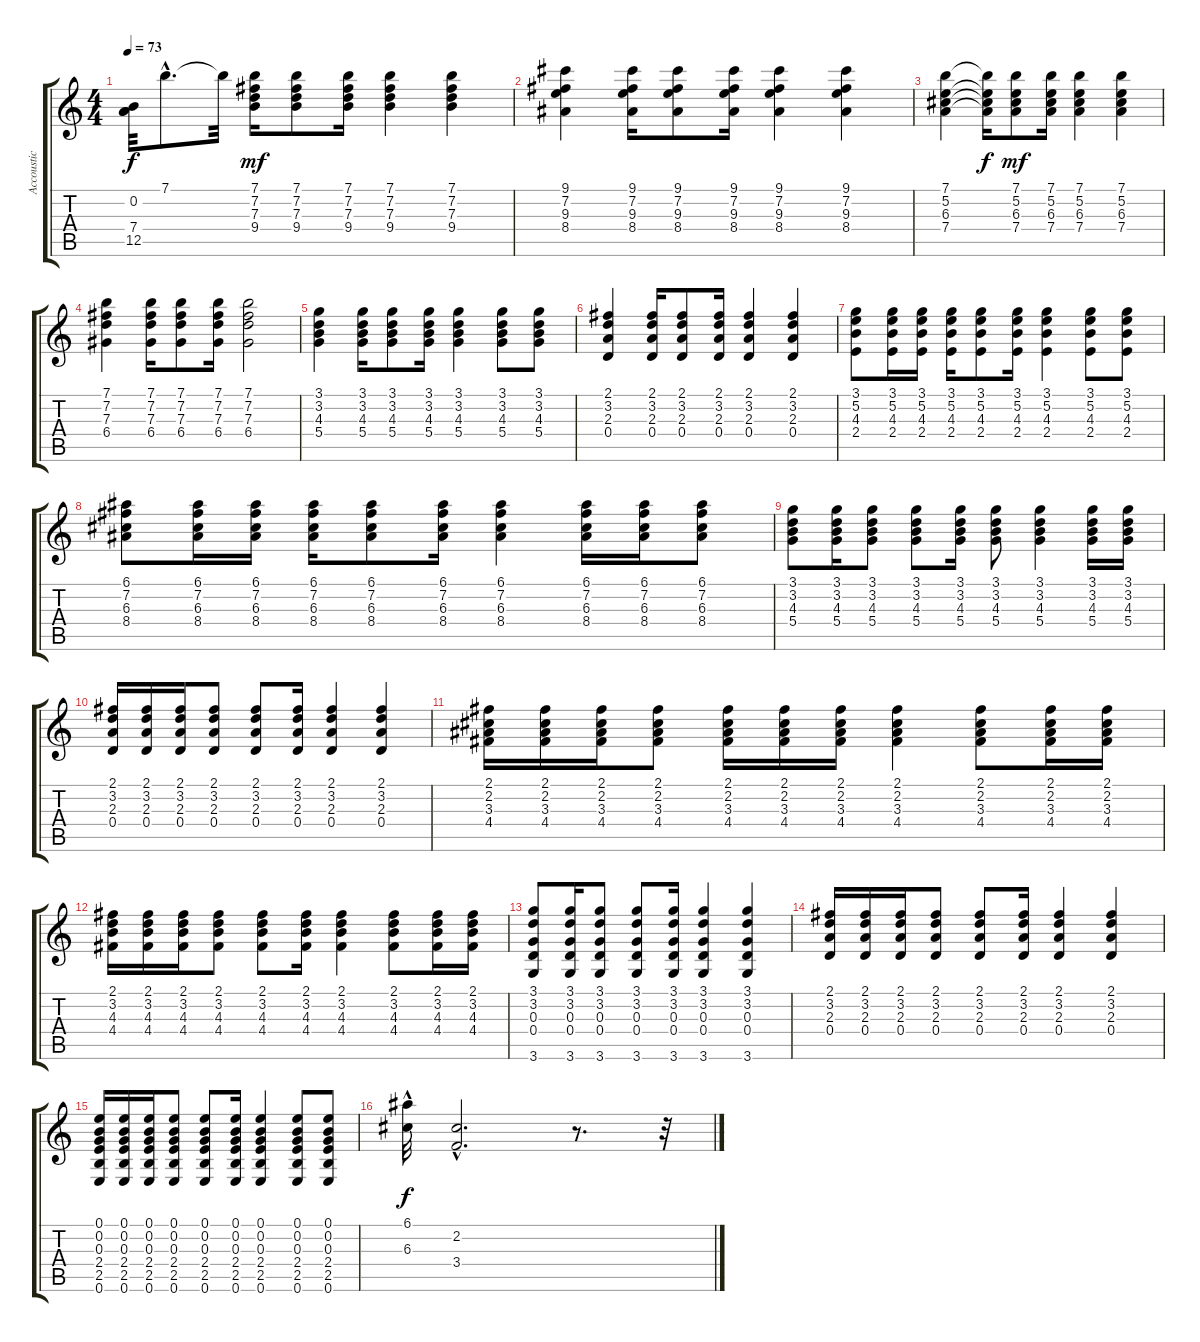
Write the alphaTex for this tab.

\track ("Accoustic Guitar 1" "Accoustic ") {instrument acousticguitarsteel}
\staff {score tabs}
\tuning (E4 B3 G3 D3 A2 E2) {hide}
\ts (4 4)
\tempo 73
\clef g2
\ks c
(0.2 7.4 12.5).32{dy f} 7.1{hac}.8{d} 7.1{t}.32 (7.1 7.2 7.3 9.4).16{dy mf} (7.1 7.2 7.3 9.4).8 (7.1 7.2 7.3 9.4).16 (7.1 7.2 7.3 9.4).4 (7.1 7.2 7.3 9.4).4 |
(9.1 7.2 9.3 8.4).4 (9.1 7.2 9.3 8.4).16 (9.1 7.2 9.3 8.4).8 (9.1 7.2 9.3 8.4).16 (9.1 7.2 9.3 8.4).4 (9.1 7.2 9.3 8.4).4 |
(7.1 5.2 6.3 7.4).4 (7.1{t} 5.2{t} 6.3{t} 7.4{t}).16{dy f} (7.1 5.2 6.3 7.4).8{dy mf} (7.1 5.2 6.3 7.4).16 (7.1 5.2 6.3 7.4).4 (7.1 5.2 6.3 7.4).4 |
(7.1 7.2 7.3 6.4).4 (7.1 7.2 7.3 6.4).16 (7.1 7.2 7.3 6.4).8 (7.1 7.2 7.3 6.4).16 (7.1 7.2 7.3 6.4).2 |
(3.1 3.2 4.3 5.4).4 (3.1 3.2 4.3 5.4).16 (3.1 3.2 4.3 5.4).8 (3.1 3.2 4.3 5.4).16 (3.1 3.2 4.3 5.4).4 (3.1 3.2 4.3 5.4).8 (3.1 3.2 4.3 5.4).8 |
(2.1 3.2 2.3 0.4).4 (2.1 3.2 2.3 0.4).16 (2.1 3.2 2.3 0.4).8 (2.1 3.2 2.3 0.4).16 (2.1 3.2 2.3 0.4).4 (2.1 3.2 2.3 0.4).4 |
(3.1 5.2 4.3 2.4).8 (3.1 5.2 4.3 2.4).16 (3.1 5.2 4.3 2.4).16 (3.1 5.2 4.3 2.4).16 (3.1 5.2 4.3 2.4).8 (3.1 5.2 4.3 2.4).16 (3.1 5.2 4.3 2.4).4 (3.1 5.2 4.3 2.4).8 (3.1 5.2 4.3 2.4).8 |
(6.1 7.2 6.3 8.4).8 (6.1 7.2 6.3 8.4).16 (6.1 7.2 6.3 8.4).16 (6.1 7.2 6.3 8.4).16 (6.1 7.2 6.3 8.4).8 (6.1 7.2 6.3 8.4).16 (6.1 7.2 6.3 8.4).4 (6.1 7.2 6.3 8.4).16 (6.1 7.2 6.3 8.4).16 (6.1 7.2 6.3 8.4).8 |
(3.1 3.2 4.3 5.4).8 (3.1 3.2 4.3 5.4).16 (3.1 3.2 4.3 5.4).8 (3.1 3.2 4.3 5.4).8 (3.1 3.2 4.3 5.4).16 (3.1 3.2 4.3 5.4).8 (3.1 3.2 4.3 5.4).4 (3.1 3.2 4.3 5.4).16 (3.1 3.2 4.3 5.4).16 |
(2.1 3.2 2.3 0.4).16 (2.1 3.2 2.3 0.4).16 (2.1 3.2 2.3 0.4).16 (2.1 3.2 2.3 0.4).8 (2.1 3.2 2.3 0.4).8 (2.1 3.2 2.3 0.4).16 (2.1 3.2 2.3 0.4).4 (2.1 3.2 2.3 0.4).4 |
(2.1 2.2 3.3 4.4).16 (2.1 2.2 3.3 4.4).16 (2.1 2.2 3.3 4.4).16 (2.1 2.2 3.3 4.4).8 (2.1 2.2 3.3 4.4).16 (2.1 2.2 3.3 4.4).16 (2.1 2.2 3.3 4.4).16 (2.1 2.2 3.3 4.4).4 (2.1 2.2 3.3 4.4).8 (2.1 2.2 3.3 4.4).16 (2.1 2.2 3.3 4.4).16 |
(2.1 3.2 4.3 4.4).16 (2.1 3.2 4.3 4.4).16 (2.1 3.2 4.3 4.4).16 (2.1 3.2 4.3 4.4).8 (2.1 3.2 4.3 4.4).8 (2.1 3.2 4.3 4.4).16 (2.1 3.2 4.3 4.4).4 (2.1 3.2 4.3 4.4).8 (2.1 3.2 4.3 4.4).16 (2.1 3.2 4.3 4.4).16 |
(3.1 3.2 0.3 0.4 3.6).8 (3.1 3.2 0.3 0.4 3.6).16 (3.1 3.2 0.3 0.4 3.6).8 (3.1 3.2 0.3 0.4 3.6).8 (3.1 3.2 0.3 0.4 3.6).16 (3.1 3.2 0.3 0.4 3.6).4 (3.1 3.2 0.3 0.4 3.6).4 |
(2.1 3.2 2.3 0.4).16 (2.1 3.2 2.3 0.4).16 (2.1 3.2 2.3 0.4).16 (2.1 3.2 2.3 0.4).8 (2.1 3.2 2.3 0.4).8 (2.1 3.2 2.3 0.4).16 (2.1 3.2 2.3 0.4).4 (2.1 3.2 2.3 0.4).4 |
(0.1 0.2 0.3 2.4 2.5 0.6).16 (0.1 0.2 0.3 2.4 2.5 0.6).16 (0.1 0.2 0.3 2.4 2.5 0.6).16 (0.1 0.2 0.3 2.4 2.5 0.6).8 (0.1 0.2 0.3 2.4 2.5 0.6).8 (0.1 0.2 0.3 2.4 2.5 0.6).16 (0.1 0.2 0.3 2.4 2.5 0.6).4 (0.1 0.2 0.3 2.4 2.5 0.6).8 (0.1 0.2 0.3 2.4 2.5 0.6).8 |
(6.1{hac} 6.3{hac}).32{dy f} (2.2{hac} 3.4{hac}).2{d} r.8{d} r.32
